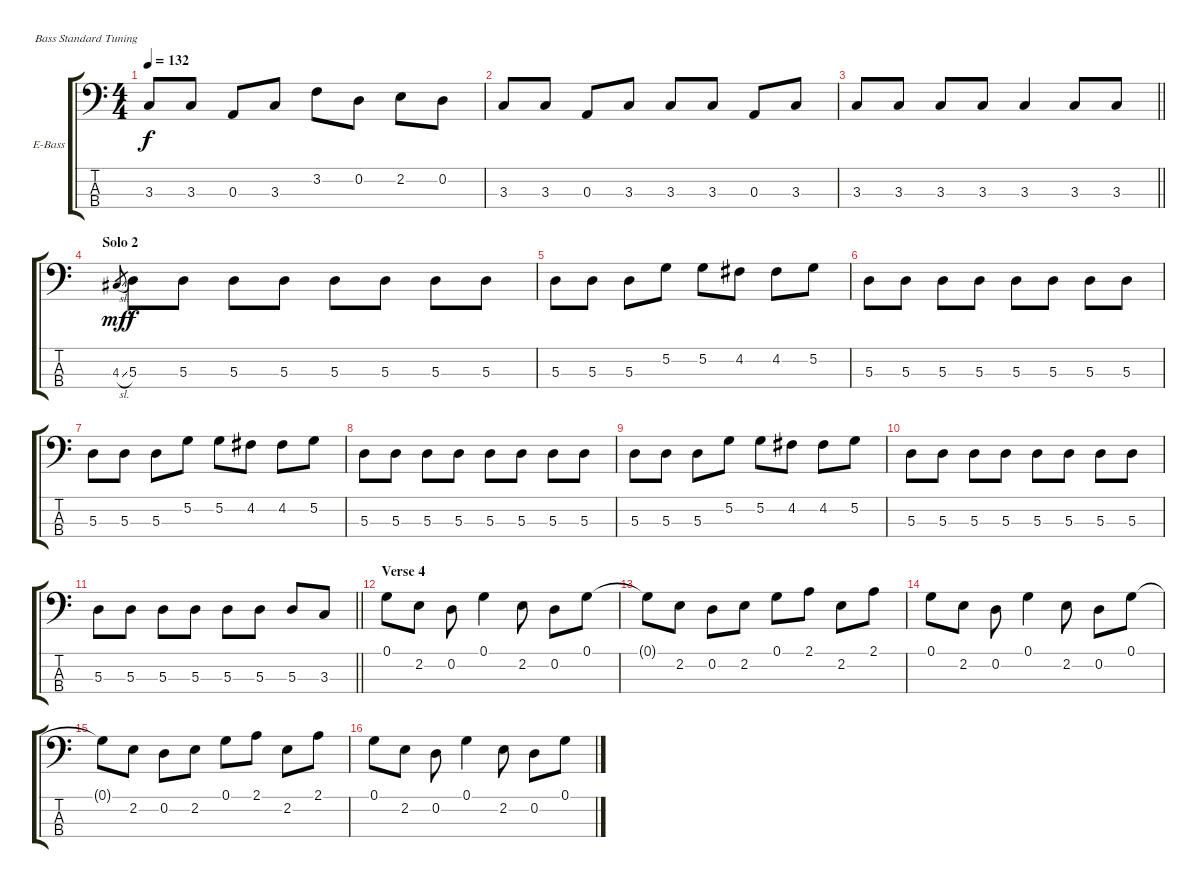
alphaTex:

\bracketExtendMode groupsimilarinstruments
\firstSystemTrackNameOrientation horizontal
\otherSystemsTrackNameOrientation horizontal
\track ("Bass" "E-Bass") {instrument electricbassfinger}
\staff {score tabs}
\tuning (G2 D2 A1 E1)
\ts (4 4)
\tempo 132
\clef f4
\ks c
3.3.8{dy f} 3.3.8 0.3.8 3.3.8 3.2.8 0.2.8 2.2.8 0.2.8 |
3.3.8 3.3.8 0.3.8 3.3.8 3.3.8 3.3.8 0.3.8 3.3.8 |
\barLineRight lightlight
3.3.8 3.3.8 3.3.8 3.3.8 3.3.4 3.3.8 3.3.8 |
\section ("" "Solo 2")
4.3{sl}.8{gr dy mf} 5.3.8{dy f} 5.3.8 5.3.8 5.3.8 5.3.8 5.3.8 5.3.8 5.3.8 |
5.3.8 5.3.8 5.3.8 5.2.8 5.2.8 4.2.8 4.2.8 5.2.8 |
5.3.8 5.3.8 5.3.8 5.3.8 5.3.8 5.3.8 5.3.8 5.3.8 |
5.3.8 5.3.8 5.3.8 5.2.8 5.2.8 4.2.8 4.2.8 5.2.8 |
5.3.8 5.3.8 5.3.8 5.3.8 5.3.8 5.3.8 5.3.8 5.3.8 |
5.3.8 5.3.8 5.3.8 5.2.8 5.2.8 4.2.8 4.2.8 5.2.8 |
5.3.8 5.3.8 5.3.8 5.3.8 5.3.8 5.3.8 5.3.8 5.3.8 |
\barLineRight lightlight
5.3.8 5.3.8 5.3.8 5.3.8 5.3.8 5.3.8 5.3.8 3.3.8 |
\section ("" "Verse 4")
0.1.8 2.2.8 0.2.8 0.1.4 2.2.8 0.2.8 0.1.8 |
0.1{t}.8 2.2.8 0.2.8 2.2.8 0.1.8 2.1.8 2.2.8 2.1.8 |
0.1.8 2.2.8 0.2.8 0.1.4 2.2.8 0.2.8 0.1.8 |
0.1{t}.8 2.2.8 0.2.8 2.2.8 0.1.8 2.1.8 2.2.8 2.1.8 |
0.1.8 2.2.8 0.2.8 0.1.4 2.2.8 0.2.8 0.1.8
